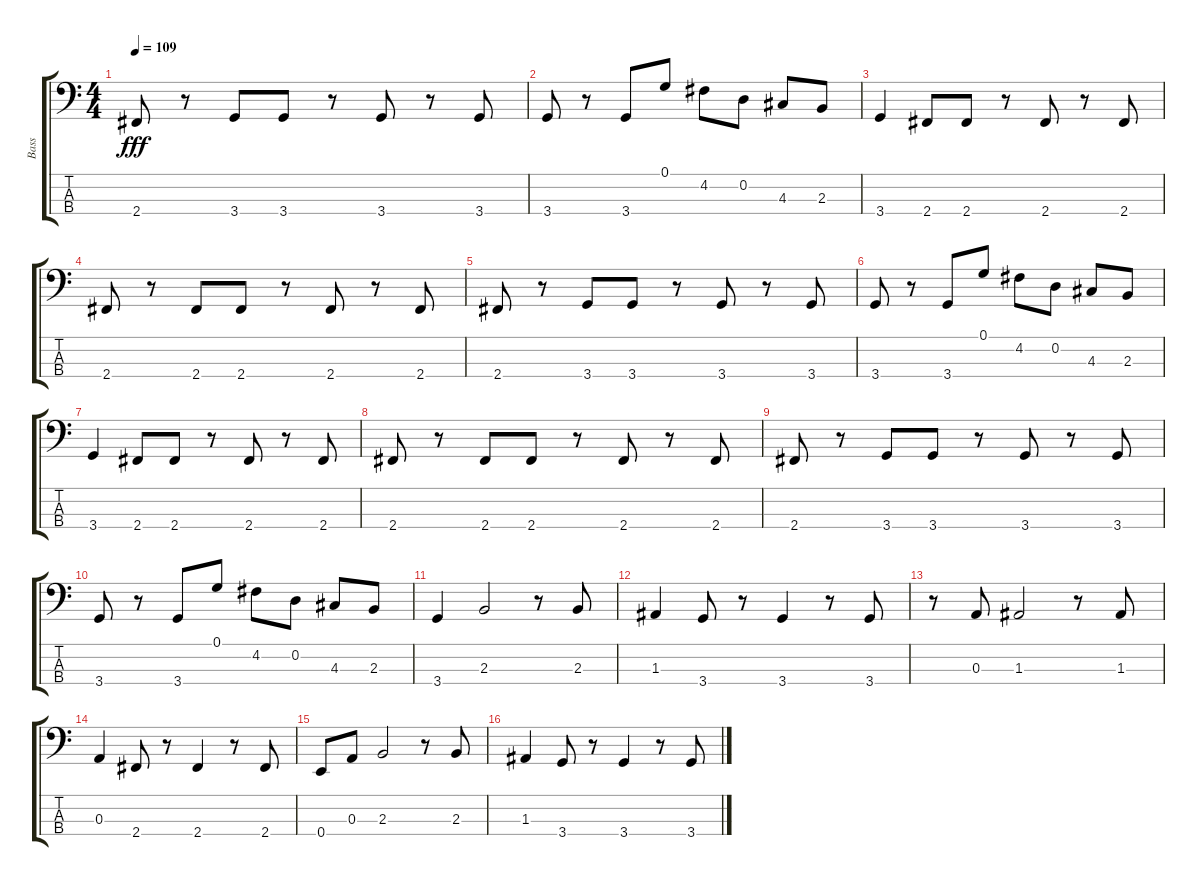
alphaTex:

\track ("Bass" "Bass") {instrument electricbassfinger}
\staff {score tabs}
\tuning (G2 D2 A1 E1) {hide}
\ts (4 4)
\tempo 109
\clef f4
\ks c
2.4.8{dy fff} r.8 3.4.8 3.4.8 r.8 3.4.8 r.8 3.4.8 |
3.4.8 r.8 3.4.8 0.1.8 4.2.8 0.2.8 4.3.8 2.3.8 |
3.4.4 2.4.8 2.4.8 r.8 2.4.8 r.8 2.4.8 |
2.4.8 r.8 2.4.8 2.4.8 r.8 2.4.8 r.8 2.4.8 |
2.4.8 r.8 3.4.8 3.4.8 r.8 3.4.8 r.8 3.4.8 |
3.4.8 r.8 3.4.8 0.1.8 4.2.8 0.2.8 4.3.8 2.3.8 |
3.4.4 2.4.8 2.4.8 r.8 2.4.8 r.8 2.4.8 |
2.4.8 r.8 2.4.8 2.4.8 r.8 2.4.8 r.8 2.4.8 |
2.4.8 r.8 3.4.8 3.4.8 r.8 3.4.8 r.8 3.4.8 |
3.4.8 r.8 3.4.8 0.1.8 4.2.8 0.2.8 4.3.8 2.3.8 |
3.4.4 2.3.2 r.8 2.3.8 |
1.3.4 3.4.8 r.8 3.4.4 r.8 3.4.8 |
r.8 0.3.8 1.3.2 r.8 1.3.8 |
0.3.4 2.4.8 r.8 2.4.4 r.8 2.4.8 |
0.4.8 0.3.8 2.3.2 r.8 2.3.8 |
1.3.4 3.4.8 r.8 3.4.4 r.8 3.4.8
